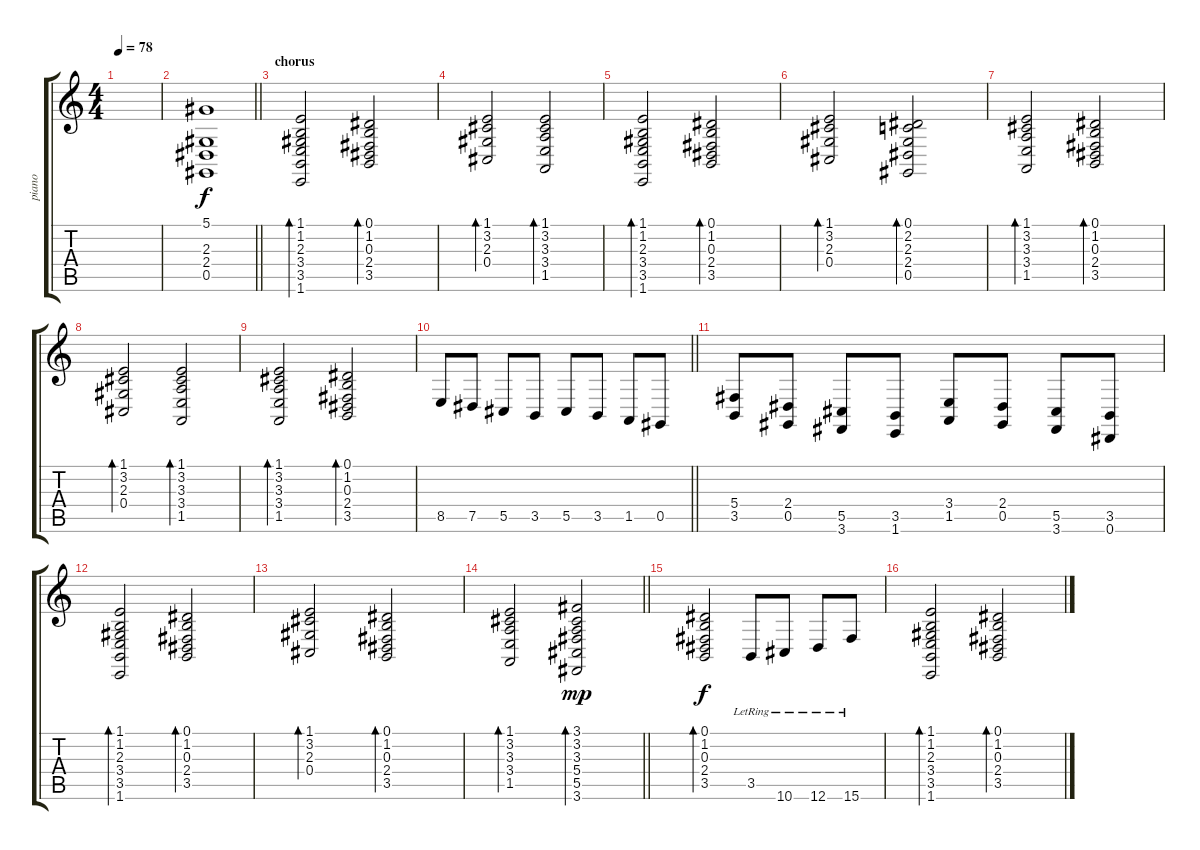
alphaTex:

\track ("piano" "piano") {instrument acousticgrandpiano}
\staff {score tabs}
\tuning (Eb4 Bb3 Gb3 Db3 Ab2 Eb2) {hide}
\ts (4 4)
\tempo 78
\clef g2
\ks c
|
\barLineRight lightlight
(5.1 2.3 2.4 0.5).1 |
\section ("" "chorus")
(1.1 1.2 2.3 3.4 3.5 1.6).2{bd 60} (0.1 1.2 0.3 2.4 3.5).2{bd 60} |
(1.1 3.2 2.3 0.4).2{bd 60} (1.1 3.2 3.3 3.4 1.5).2{bd 60} |
(1.1 1.2 2.3 3.4 3.5 1.6).2{bd 60} (0.1 1.2 0.3 2.4 3.5).2{bd 60} |
(1.1 3.2 2.3 0.4).2{bd 60} (0.1 2.2 2.3 2.4 0.5).2{bd 60} |
(1.1 3.2 3.3 3.4 1.5).2{bd 60} (0.1 1.2 0.3 2.4 3.5).2{bd 60} |
(1.1 3.2 2.3 0.4).2{bd 60} (1.1 3.2 3.3 3.4 1.5).2{bd 60} |
(1.1 3.2 3.3 3.4 1.5).2{bd 60} (0.1 1.2 0.3 2.4 3.5).2{bd 60} |
\barLineRight lightlight
8.5.8 7.5.8 5.5.8 3.5.8 5.5.8 3.5.8 1.5.8 0.5.8 |
(5.4 3.5).8 (2.4 0.5).8 (5.5 3.6).8 (3.5 1.6).8 (3.4 1.5).8 (2.4 0.5).8 (5.5 3.6).8 (3.5 0.6).8 |
(1.1 1.2 2.3 3.4 3.5 1.6).2{bd 60} (0.1 1.2 0.3 2.4 3.5).2{bd 60} |
(1.1 3.2 2.3 0.4).2{bd 60} (0.1 1.2 0.3 2.4 3.5).2{bd 60} |
\barLineRight lightlight
(1.1 3.2 3.3 3.4 1.5).2{bd 60} (3.1 3.2 3.3 5.4 5.5 3.6).2{bd 60 dy mp} |
(0.1 1.2 0.3 2.4 3.5).2{bd 60 dy f} 3.5{lr}.8 10.6{lr}.8 12.6{lr}.8 15.6{lr}.8 |
(1.1 1.2 2.3 3.4 3.5 1.6).2{bd 60} (0.1 1.2 0.3 2.4 3.5).2{bd 60}
